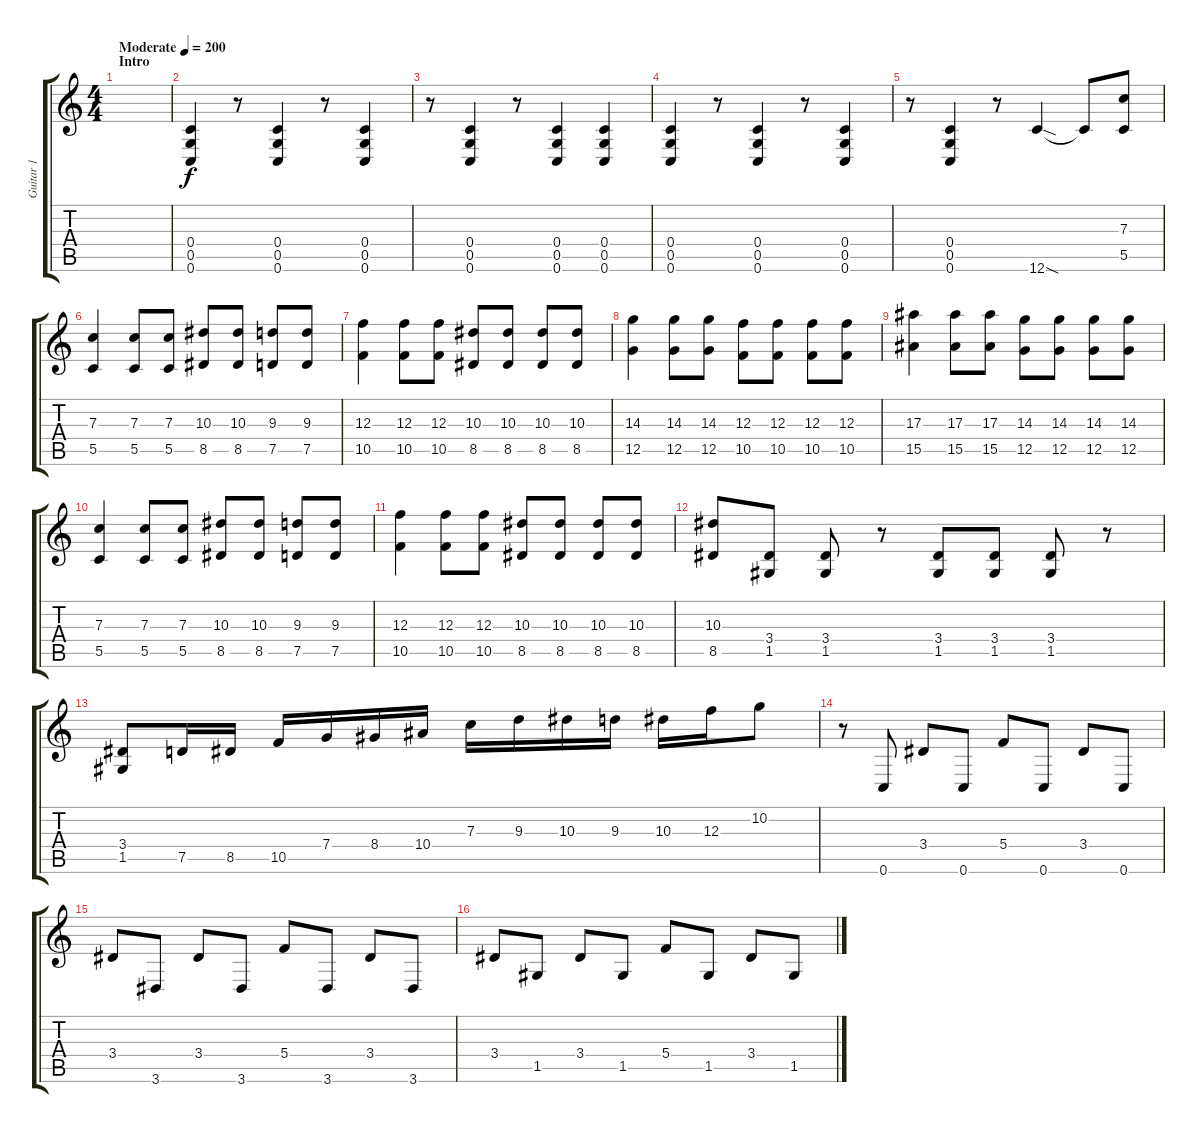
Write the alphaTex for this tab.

\track ("Guitar 1" "Guitar 1") {instrument distortionguitar}
\staff {score tabs}
\tuning (D4 A3 F3 C3 G2 C2) {hide}
\ts (4 4)
\section ("" "Intro")
\tempo (200 "Moderate")
\clef g2
\ks c
|
(0.4 0.5 0.6).4 r.8 (0.4 0.5 0.6).4 r.8 (0.4 0.5 0.6).4 |
r.8 (0.4 0.5 0.6).4 r.8 (0.4 0.5 0.6).4 (0.4 0.5 0.6).4 |
(0.4 0.5 0.6).4 r.8 (0.4 0.5 0.6).4 r.8 (0.4 0.5 0.6).4 |
r.8 (0.4 0.5 0.6).4 r.8 12.6{sod}.4 12.6{t}.8 (7.3 5.5).8 |
(7.3 5.5).4 (7.3 5.5).8 (7.3 5.5).8 (10.3 8.5).8 (10.3 8.5).8 (9.3 7.5).8 (9.3 7.5).8 |
(12.3 10.5).4 (12.3 10.5).8 (12.3 10.5).8 (10.3 8.5).8 (10.3 8.5).8 (10.3 8.5).8 (10.3 8.5).8 |
(14.3 12.5).4 (14.3 12.5).8 (14.3 12.5).8 (12.3 10.5).8 (12.3 10.5).8 (12.3 10.5).8 (12.3 10.5).8 |
(17.3 15.5).4 (17.3 15.5).8 (17.3 15.5).8 (14.3 12.5).8 (14.3 12.5).8 (14.3 12.5).8 (14.3 12.5).8 |
(7.3 5.5).4 (7.3 5.5).8 (7.3 5.5).8 (10.3 8.5).8 (10.3 8.5).8 (9.3 7.5).8 (9.3 7.5).8 |
(12.3 10.5).4 (12.3 10.5).8 (12.3 10.5).8 (10.3 8.5).8 (10.3 8.5).8 (10.3 8.5).8 (10.3 8.5).8 |
(10.3 8.5).8 (3.4 1.5).8 (3.4 1.5).8 r.8 (3.4 1.5).8 (3.4 1.5).8 (3.4 1.5).8 r.8 |
(3.4 1.5).8 7.5.16 8.5.16 10.5.16 7.4.16 8.4.16 10.4.16 7.3.16 9.3.16 10.3.16 9.3.16 10.3.16 12.3.16 10.2.8 |
r.8 0.6.8 3.4.8 0.6.8 5.4.8 0.6.8 3.4.8 0.6.8 |
3.4.8 3.6.8 3.4.8 3.6.8 5.4.8 3.6.8 3.4.8 3.6.8 |
3.4.8 1.5.8 3.4.8 1.5.8 5.4.8 1.5.8 3.4.8 1.5.8
